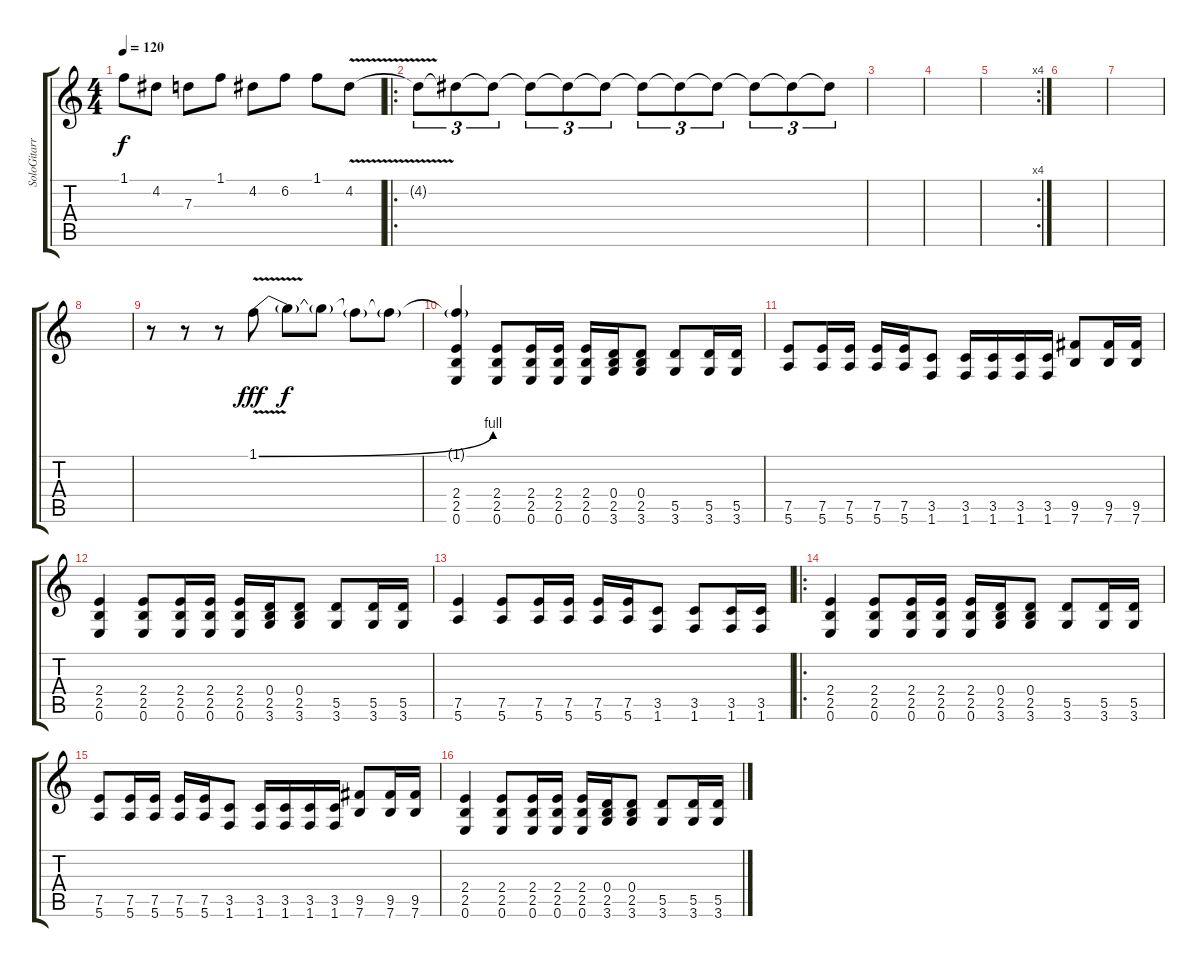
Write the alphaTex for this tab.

\track ("SoloGitarre" "SoloGitarr") {instrument guitarharmonics}
\staff {score tabs}
\tuning (E4 B3 G3 D3 A2 E2) {hide}
\ts (4 4)
\tempo 120
\clef g2
\ks c
1.1.8{dy f} 4.2.8 7.3.8 1.1.8 4.2.8 6.2.8 1.1.8 4.2{v}.8 |
\ro
4.2{t}.8{tu (3 2)} 4.2{t}.8{tu (3 2)} 4.2{t}.8{tu (3 2)} 4.2{t}.8{tu (3 2)} 4.2{t}.8{tu (3 2)} 4.2{t}.8{tu (3 2)} 4.2{t}.8{tu (3 2)} 4.2{t}.8{tu (3 2)} 4.2{t}.8{tu (3 2)} 4.2{t}.8{tu (3 2)} 4.2{t}.8{tu (3 2)} 4.2{t}.8{tu (3 2)} |
|
|
\rc 4
|
|
|
|
r.8 r.8 r.8 1.1{be (bend 0 0 60 4) v}.8{dy fff} 1.1{t}.8{dy f} 1.1{t}.8 1.1{t}.8 1.1{t}.8 |
(1.1{t} 2.4 2.5 0.6).4 (2.4 2.5 0.6).8 (2.4 2.5 0.6).16 (2.4 2.5 0.6).16 (2.4 2.5 0.6).16 (0.4 2.5 3.6).16 (0.4 2.5 3.6).8 (5.5 3.6).8 (5.5 3.6).16 (5.5 3.6).16 |
(7.5 5.6).8 (7.5 5.6).16 (7.5 5.6).16 (7.5 5.6).16 (7.5 5.6).16 (3.5 1.6).8 (3.5 1.6).16 (3.5 1.6).16 (3.5 1.6).16 (3.5 1.6).16 (9.5 7.6).8 (9.5 7.6).16 (9.5 7.6).16 |
(2.4 2.5 0.6).4 (2.4 2.5 0.6).8 (2.4 2.5 0.6).16 (2.4 2.5 0.6).16 (2.4 2.5 0.6).16 (0.4 2.5 3.6).16 (0.4 2.5 3.6).8 (5.5 3.6).8 (5.5 3.6).16 (5.5 3.6).16 |
(7.5 5.6).4 (7.5 5.6).8 (7.5 5.6).16 (7.5 5.6).16 (7.5 5.6).16 (7.5 5.6).16 (3.5 1.6).8 (3.5 1.6).8 (3.5 1.6).16 (3.5 1.6).16 |
\ro
(2.4 2.5 0.6).4 (2.4 2.5 0.6).8 (2.4 2.5 0.6).16 (2.4 2.5 0.6).16 (2.4 2.5 0.6).16 (0.4 2.5 3.6).16 (0.4 2.5 3.6).8 (5.5 3.6).8 (5.5 3.6).16 (5.5 3.6).16 |
(7.5 5.6).8 (7.5 5.6).16 (7.5 5.6).16 (7.5 5.6).16 (7.5 5.6).16 (3.5 1.6).8 (3.5 1.6).16 (3.5 1.6).16 (3.5 1.6).16 (3.5 1.6).16 (9.5 7.6).8 (9.5 7.6).16 (9.5 7.6).16 |
(2.4 2.5 0.6).4 (2.4 2.5 0.6).8 (2.4 2.5 0.6).16 (2.4 2.5 0.6).16 (2.4 2.5 0.6).16 (0.4 2.5 3.6).16 (0.4 2.5 3.6).8 (5.5 3.6).8 (5.5 3.6).16 (5.5 3.6).16
